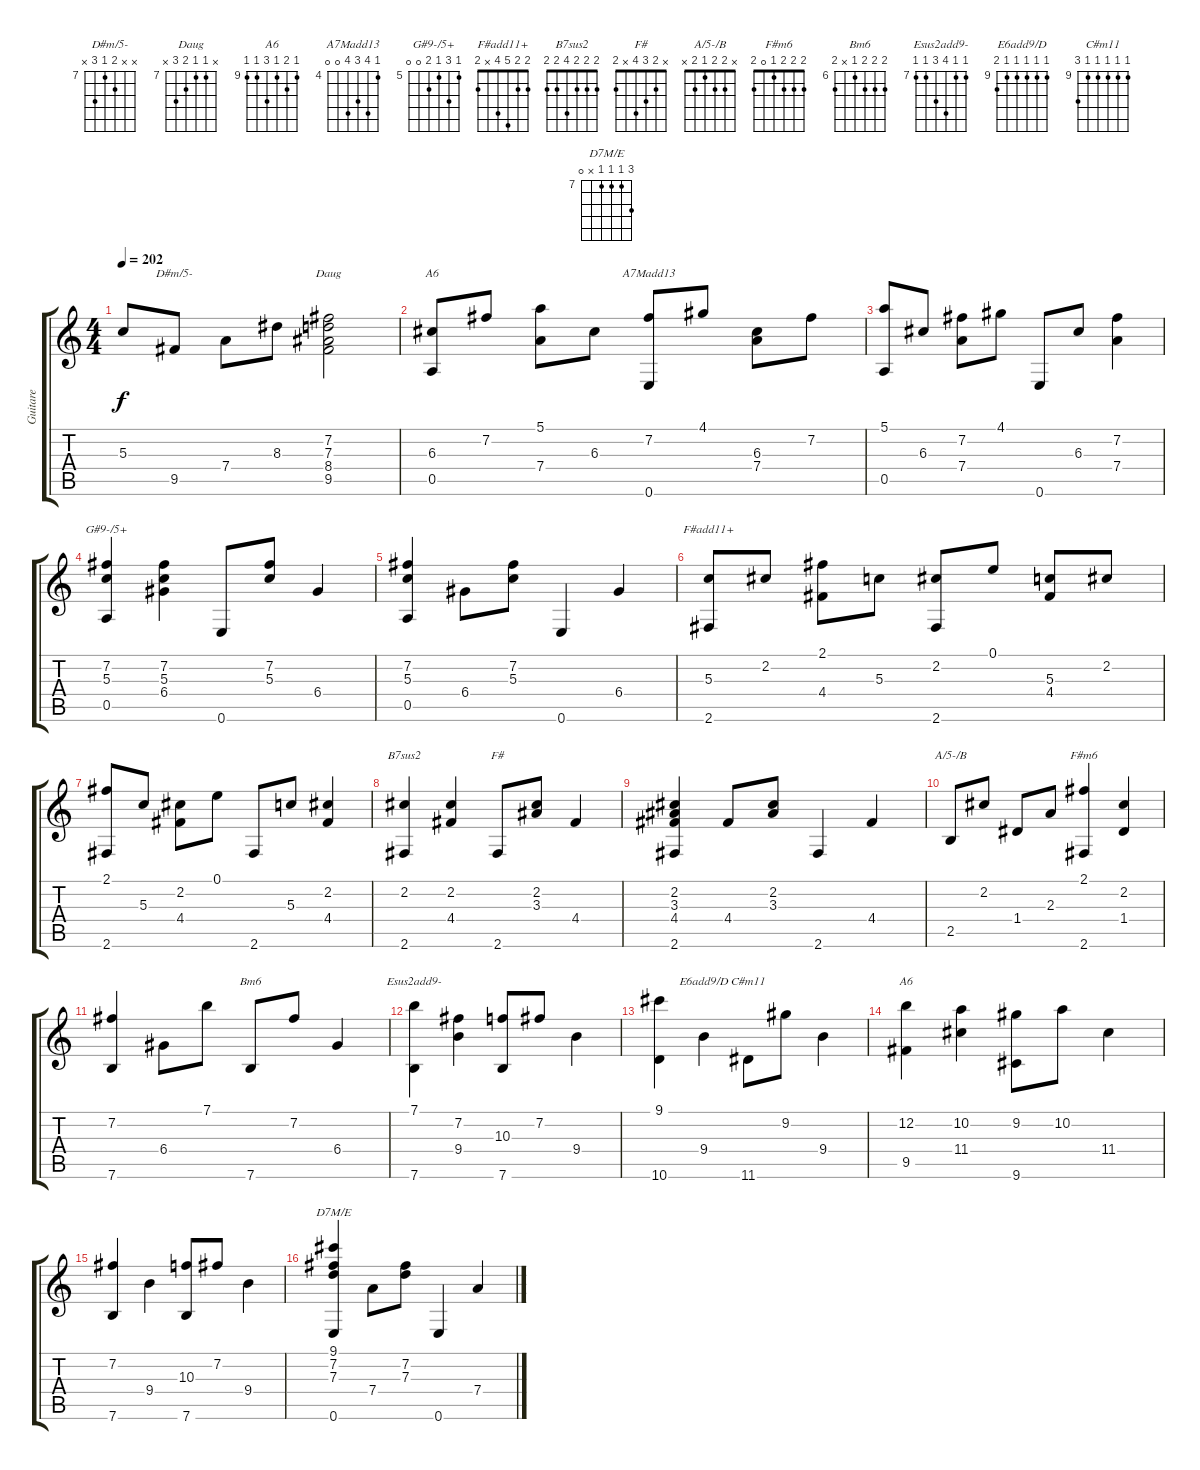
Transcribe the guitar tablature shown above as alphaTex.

\track ("Guitare" "Guitare") {instrument acousticguitarnylon}
\staff {score tabs}
\tuning (E4 B3 G3 D3 A2 E2) {hide}
\chord ("D#m/5-" x x 8 7 9 x) {firstfret 7}
\chord ("Daug" x 7 7 8 9 x) {firstfret 7}
\chord ("A6" 5 7 6 7 0 0) {firstfret 5}
\chord ("A7Madd13" 4 7 6 7 0 0) {firstfret 4}
\chord ("G#9-/5+" 5 7 5 6 0 0) {firstfret 5}
\chord ("F#add11+" 2 2 5 4 x 2)
\chord ("B7sus2" 2 2 2 4 2 2)
\chord ("F#" x 2 3 4 x 2)
\chord ("A/5-/B" x 2 2 1 2 x)
\chord ("F#m6" 2 2 2 1 0 2)
\chord ("Bm6" 7 7 7 6 x 7) {firstfret 6}
\chord ("Esus2add9-" 7 7 10 9 7 7) {firstfret 7}
\chord ("E6add9/D" 9 9 9 9 9 10) {firstfret 9}
\chord ("C#m11" 9 9 9 9 9 11) {firstfret 9}
\chord ("A6" 9 10 9 11 9 9) {firstfret 9}
\chord ("D7M/E" 9 7 7 7 x 0) {firstfret 7}
\ts (4 4)
\tempo 202
\clef g2
\ks c
5.3.8{dy f} 9.5.8{ch "D#m/5-"} 7.4.8 8.3.8 (7.2 7.3 8.4 9.5).2{ch "Daug"} |
(6.3 0.5).8{ch "A6"} 7.2.8 (5.1 7.4).8 6.3.8 (7.2 0.6).8{ch "A7Madd13"} 4.1.8 (6.3 7.4).8 7.2.8 |
(5.1 0.5).8 6.3.8 (7.2 7.4).8 4.1.8 0.6.8 6.3.8 (7.2 7.4).4 |
(7.2 5.3 0.5).4{ch "G#9-/5+"} (7.2 5.3 6.4).4 0.6.8 (7.2 5.3).8 6.4.4 |
(7.2 5.3 0.5).4 6.4.8 (7.2 5.3).8 0.6.4 6.4.4 |
(5.3 2.6).8{ch "F#add11+"} 2.2.8 (2.1 4.4).8 5.3.8 (2.2 2.6).8 0.1.8 (5.3 4.4).8 2.2.8 |
(2.1 2.6).8 5.3.8 (2.2 4.4).8 0.1.8 2.6.8 5.3.8 (2.2 4.4).4 |
(2.2 2.6).4{ch "B7sus2"} (2.2 4.4).4 2.6.8{ch "F#"} (2.2 3.3).8 4.4.4 |
(2.2 3.3 4.4 2.6).4 4.4.8 (2.2 3.3).8 2.6.4 4.4.4 |
2.5.8{ch "A/5-/B"} 2.2.8 1.4.8 2.3.8 (2.1 2.6).4{ch "F#m6"} (2.2 1.4).4 |
(7.2 7.6).4 6.4.8 7.1.8 7.6.8{ch "Bm6"} 7.2.8 6.4.4 |
(7.1 7.6).4{ch "Esus2add9-"} (7.2 9.4).4 (10.3 7.6).8 7.2.8 9.4.4 |
(9.1 10.6).4 9.4.4{ch "E6add9/D"} 11.6.8{ch "C#m11"} 9.2.8 9.4.4 |
(12.2 9.5).4{ch "A6"} (10.2 11.4).4 (9.2 9.6).8 10.2.8 11.4.4 |
(7.2 7.6).4 9.4.4 (10.3 7.6).8 7.2.8 9.4.4 |
(9.1 7.2 7.3 0.6).4{ch "D7M/E"} 7.4.8 (7.2 7.3).8 0.6.4 7.4.4
